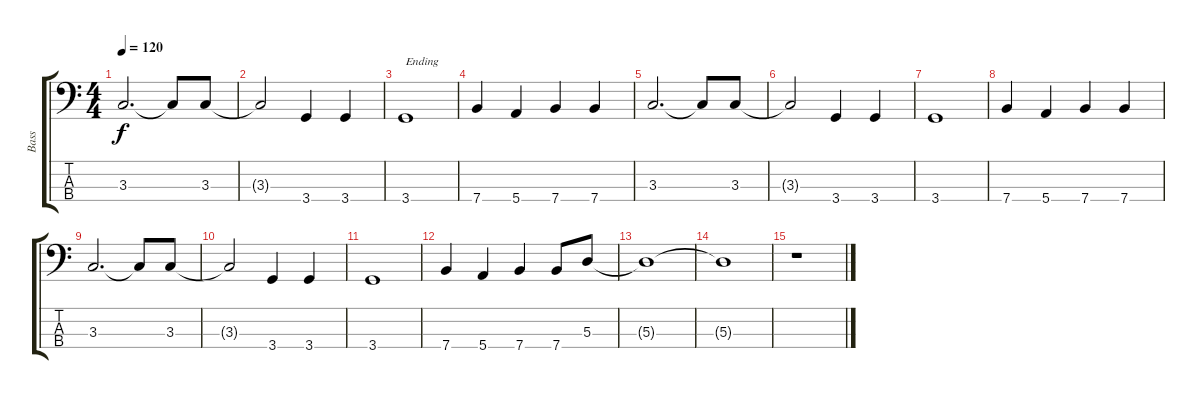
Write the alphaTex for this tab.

\track ("Bass" "Bass") {instrument electricbassfinger}
\staff {score tabs}
\tuning (G2 D2 A1 E1) {hide}
\ts (4 4)
\tempo 120
\clef f4
\ks c
3.3.2{d dy f} 3.3{t}.8 3.3.8 |
3.3{t}.2 3.4.4 3.4.4 |
3.4.1{txt "Ending"} |
7.4.4 5.4.4 7.4.4 7.4.4 |
3.3.2{d} 3.3{t}.8 3.3.8 |
3.3{t}.2 3.4.4 3.4.4 |
3.4.1 |
7.4.4 5.4.4 7.4.4 7.4.4 |
3.3.2{d} 3.3{t}.8 3.3.8 |
3.3{t}.2 3.4.4 3.4.4 |
3.4.1 |
7.4.4 5.4.4 7.4.4 7.4.8 5.3.8 |
5.3{t}.1 |
5.3{t}.1 |
r.1
